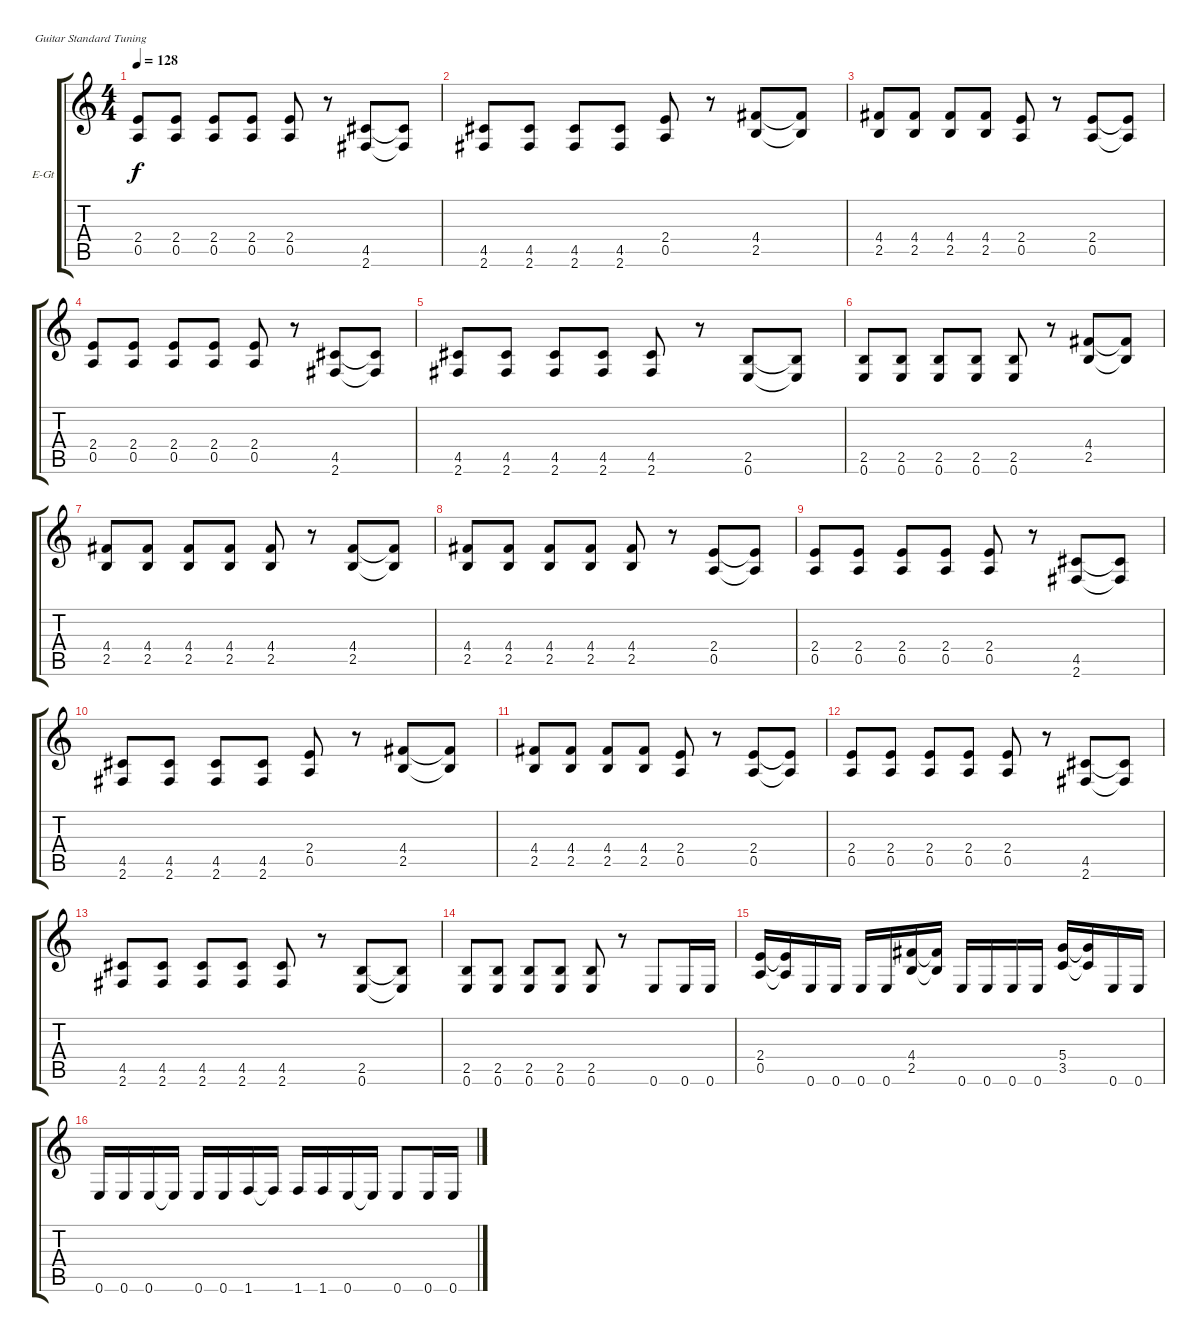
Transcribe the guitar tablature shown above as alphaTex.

\defaultSystemsLayout 4
\bracketExtendMode groupsimilarinstruments
\firstSystemTrackNameOrientation horizontal
\otherSystemsTrackNameOrientation horizontal
\track ("Electric Guitar" "E-Gt") {instrument distortionguitar}
\staff {score tabs}
\tuning (E4 B3 G3 D3 A2 E2)
\ts (4 4)
\tempo 128
\clef g2
\ks c
(0.5 2.4).8{dy f} (0.5 2.4).8 (0.5 2.4).8 (0.5 2.4).8 (0.5 2.4).8 r.8 (2.6 4.5).8 (2.6{t} 4.5{t}).8 |
(2.6 4.5).8 (4.5 2.6).8 (2.6 4.5).8 (2.6 4.5).8 (0.5 2.4).8 r.8 (2.5 4.4).8 (2.5{t} 4.4{t}).8 |
(2.5 4.4).8 (2.5 4.4).8 (2.5 4.4).8 (2.5 4.4).8 (0.5 2.4).8 r.8 (0.5 2.4).8 (0.5{t} 2.4{t}).8 |
(0.5 2.4).8 (0.5 2.4).8 (0.5 2.4).8 (0.5 2.4).8 (0.5 2.4).8 r.8 (2.6 4.5).8 (2.6{t} 4.5{t}).8 |
(2.6 4.5).8 (2.6 4.5).8 (2.6 4.5).8 (2.6 4.5).8 (2.6 4.5).8 r.8 (0.6 2.5).8 (0.6{t} 2.5{t}).8 |
(0.6 2.5).8 (0.6 2.5).8 (0.6 2.5).8 (0.6 2.5).8 (0.6 2.5).8 r.8 (2.5 4.4).8 (2.5{t} 4.4{t}).8 |
(2.5 4.4).8 (2.5 4.4).8 (2.5 4.4).8 (2.5 4.4).8 (2.5 4.4).8 r.8 (2.5 4.4).8 (2.5{t} 4.4{t}).8 |
(2.5 4.4).8 (2.5 4.4).8 (2.5 4.4).8 (2.5 4.4).8 (2.5 4.4).8 r.8 (0.5 2.4).8 (0.5{t} 2.4{t}).8 |
(0.5 2.4).8 (0.5 2.4).8 (0.5 2.4).8 (0.5 2.4).8 (0.5 2.4).8 r.8 (2.6 4.5).8 (2.6{t} 4.5{t}).8 |
(2.6 4.5).8 (4.5 2.6).8 (2.6 4.5).8 (2.6 4.5).8 (0.5 2.4).8 r.8 (2.5 4.4).8 (2.5{t} 4.4{t}).8 |
(2.5 4.4).8 (2.5 4.4).8 (2.5 4.4).8 (2.5 4.4).8 (0.5 2.4).8 r.8 (0.5 2.4).8 (0.5{t} 2.4{t}).8 |
(0.5 2.4).8 (0.5 2.4).8 (0.5 2.4).8 (0.5 2.4).8 (0.5 2.4).8 r.8 (2.6 4.5).8 (2.6{t} 4.5{t}).8 |
(2.6 4.5).8 (2.6 4.5).8 (2.6 4.5).8 (2.6 4.5).8 (2.6 4.5).8 r.8 (0.6 2.5).8 (0.6{t} 2.5{t}).8 |
(0.6 2.5).8 (0.6 2.5).8 (0.6 2.5).8 (0.6 2.5).8 (0.6 2.5).8 r.8 0.6.8 0.6.16 0.6.16 |
(0.5 2.4).16 (0.5{t} 2.4{t}).16 0.6.16 0.6.16 0.6.16 0.6.16 (2.5 4.4).16 (2.5{t} 4.4{t}).16 0.6.16 0.6.16 0.6.16 0.6.16 (3.5 5.4).16 (3.5{t} 5.4{t}).16 0.6.16 0.6.16 |
0.6.16 0.6.16 0.6.16 0.6{t}.16 0.6.16 0.6.16 1.6.16 1.6{t}.16 1.6.16 1.6.16 0.6.16 0.6{t}.16 0.6.8 0.6.16 0.6.16
